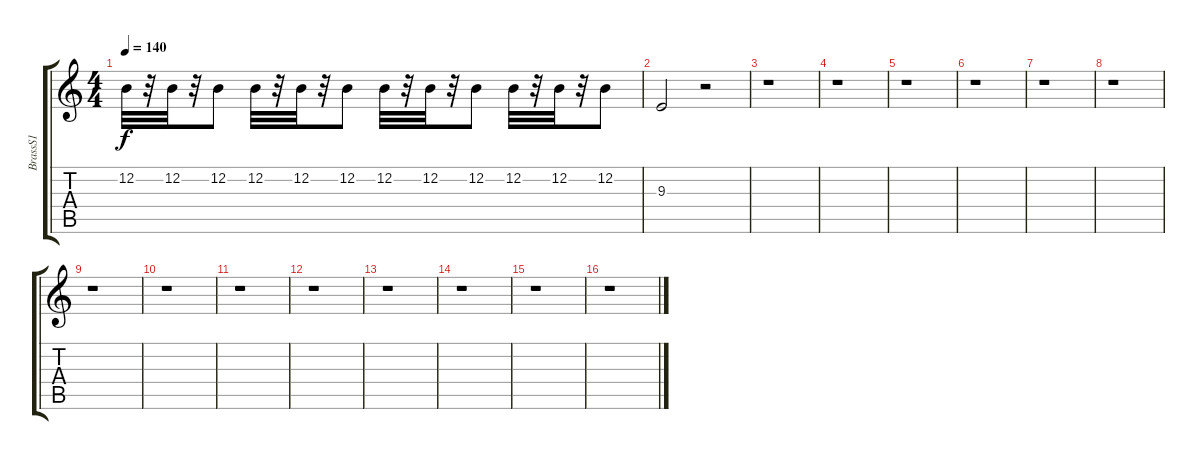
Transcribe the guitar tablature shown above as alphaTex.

\track ("BrassS1" "BrassS1") {instrument synthbrass1}
\staff {score tabs}
\tuning (E4 B3 G3 D3 A2 E2) {hide}
\ts (4 4)
\tempo 140
\clef g2
\ks c
12.2.32{dy f} r.32 12.2.32 r.32 12.2.8 12.2.32 r.32 12.2.32 r.32 12.2.8 12.2.32 r.32 12.2.32 r.32 12.2.8 12.2.32 r.32 12.2.32 r.32 12.2.8 |
9.3.2 r.2 |
r.1 |
r.1 |
r.1 |
r.1 |
r.1 |
r.1 |
r.1 |
r.1 |
r.1 |
r.1 |
r.1 |
r.1 |
r.1 |
r.1
